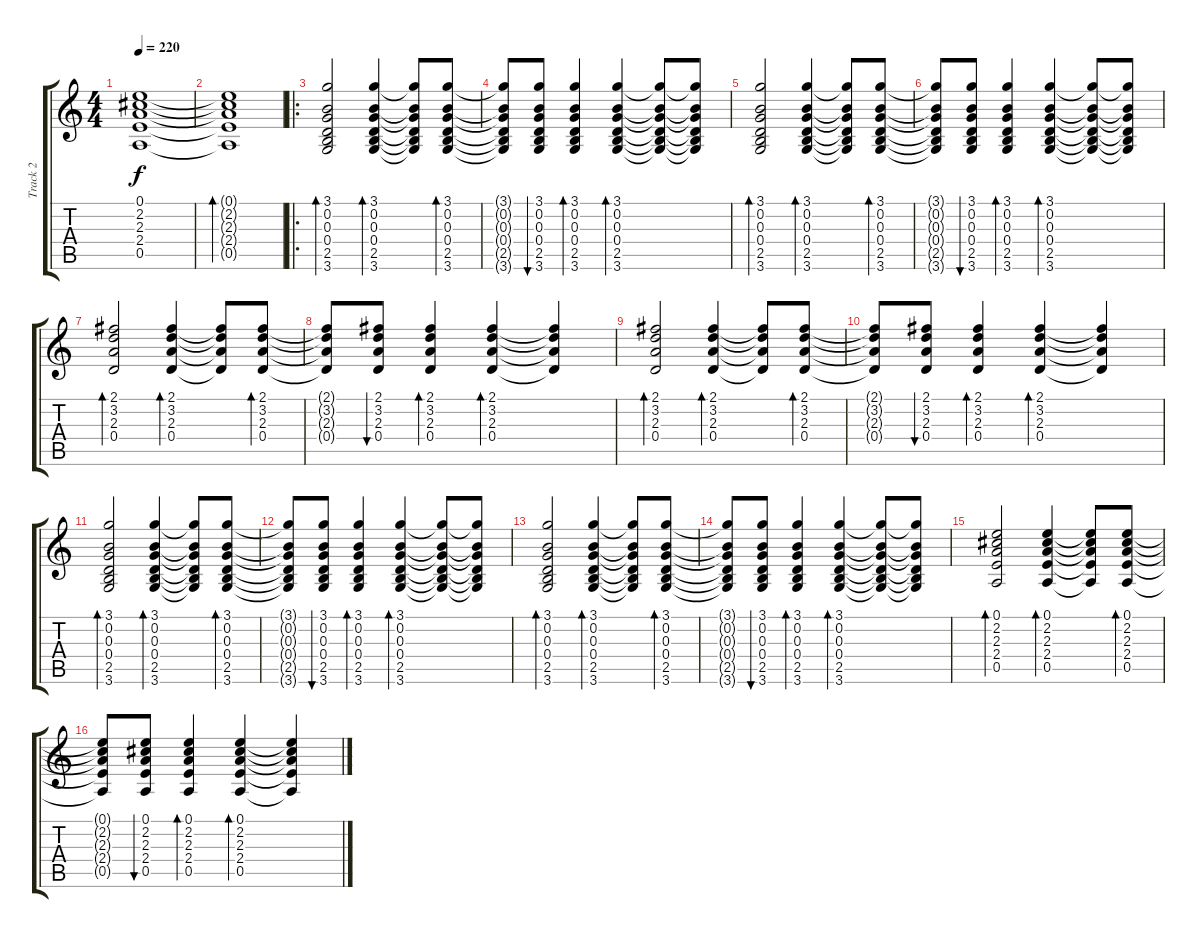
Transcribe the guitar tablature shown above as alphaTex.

\track ("Track 2" "Track 2") {instrument acousticguitarsteel}
\staff {score tabs}
\tuning (E4 B3 G3 D3 A2 E2) {hide}
\ts (4 4)
\tempo 220
\clef g2
\ks c
(0.1{t} 2.2{t} 2.3{t} 2.4{t} 0.5{t}).1{dy f} |
(0.1{t} 2.2{t} 2.3{t} 2.4{t} 0.5{t}).1{bd 60} |
\ro
(3.1 0.2 0.3 0.4 2.5 3.6).2{bd 60} (3.1 0.2 0.3 0.4 2.5 3.6).4{bd 60} (3.1{t} 0.2{t} 0.3{t} 0.4{t} 2.5{t} 3.6{t}).8 (3.1 0.2 0.3 0.4 2.5 3.6).8{bd 60} |
(3.1{t} 0.2{t} 0.3{t} 0.4{t} 2.5{t} 3.6{t}).8 (3.1 0.2 0.3 0.4 2.5 3.6).8{bu 60} (3.1 0.2 0.3 0.4 2.5 3.6).4{bd 60} (3.1 0.2 0.3 0.4 2.5 3.6).4{bd 60} (3.1{t} 0.2{t} 0.3{t} 0.4{t} 2.5{t} 3.6{t}).8 (3.1{t} 0.2{t} 0.3{t} 0.4{t} 2.5{t} 3.6{t}).8 |
(3.1 0.2 0.3 0.4 2.5 3.6).2{bd 60} (3.1 0.2 0.3 0.4 2.5 3.6).4{bd 60} (3.1{t} 0.2{t} 0.3{t} 0.4{t} 2.5{t} 3.6{t}).8 (3.1 0.2 0.3 0.4 2.5 3.6).8{bd 60} |
(3.1{t} 0.2{t} 0.3{t} 0.4{t} 2.5{t} 3.6{t}).8 (3.1 0.2 0.3 0.4 2.5 3.6).8{bu 60} (3.1 0.2 0.3 0.4 2.5 3.6).4{bd 60} (3.1 0.2 0.3 0.4 2.5 3.6).4{bd 60} (3.1{t} 0.2{t} 0.3{t} 0.4{t} 2.5{t} 3.6{t}).8 (3.1{t} 0.2{t} 0.3{t} 0.4{t} 2.5{t} 3.6{t}).8 |
(2.1 3.2 2.3 0.4).2{bd 60} (2.1 3.2 2.3 0.4).4{bd 60} (2.1{t} 3.2{t} 2.3{t} 0.4{t}).8 (2.1 3.2 2.3 0.4).8{bd 60} |
(2.1{t} 3.2{t} 2.3{t} 0.4{t}).8 (2.1 3.2 2.3 0.4).8{bu 60} (2.1 3.2 2.3 0.4).4{bd 60} (2.1 3.2 2.3 0.4).4{bd 60} (2.1{t} 3.2{t} 2.3{t} 0.4{t}).4 |
(2.1 3.2 2.3 0.4).2{bd 60} (2.1 3.2 2.3 0.4).4{bd 60} (2.1{t} 3.2{t} 2.3{t} 0.4{t}).8 (2.1 3.2 2.3 0.4).8{bd 60} |
(2.1{t} 3.2{t} 2.3{t} 0.4{t}).8 (2.1 3.2 2.3 0.4).8{bu 60} (2.1 3.2 2.3 0.4).4{bd 60} (2.1 3.2 2.3 0.4).4{bd 60} (2.1{t} 3.2{t} 2.3{t} 0.4{t}).4 |
(3.1 0.2 0.3 0.4 2.5 3.6).2{bd 60} (3.1 0.2 0.3 0.4 2.5 3.6).4{bd 60} (3.1{t} 0.2{t} 0.3{t} 0.4{t} 2.5{t} 3.6{t}).8 (3.1 0.2 0.3 0.4 2.5 3.6).8{bd 60} |
(3.1{t} 0.2{t} 0.3{t} 0.4{t} 2.5{t} 3.6{t}).8 (3.1 0.2 0.3 0.4 2.5 3.6).8{bu 60} (3.1 0.2 0.3 0.4 2.5 3.6).4{bd 60} (3.1 0.2 0.3 0.4 2.5 3.6).4{bd 60} (3.1{t} 0.2{t} 0.3{t} 0.4{t} 2.5{t} 3.6{t}).8 (3.1{t} 0.2{t} 0.3{t} 0.4{t} 2.5{t} 3.6{t}).8 |
(3.1 0.2 0.3 0.4 2.5 3.6).2{bd 60} (3.1 0.2 0.3 0.4 2.5 3.6).4{bd 60} (3.1{t} 0.2{t} 0.3{t} 0.4{t} 2.5{t} 3.6{t}).8 (3.1 0.2 0.3 0.4 2.5 3.6).8{bd 60} |
(3.1{t} 0.2{t} 0.3{t} 0.4{t} 2.5{t} 3.6{t}).8 (3.1 0.2 0.3 0.4 2.5 3.6).8{bu 60} (3.1 0.2 0.3 0.4 2.5 3.6).4{bd 60} (3.1 0.2 0.3 0.4 2.5 3.6).4{bd 60} (3.1{t} 0.2{t} 0.3{t} 0.4{t} 2.5{t} 3.6{t}).8 (3.1{t} 0.2{t} 0.3{t} 0.4{t} 2.5{t} 3.6{t}).8 |
(0.1 2.2 2.3 2.4 0.5).2{bd 60} (0.1 2.2 2.3 2.4 0.5).4{bd 60} (0.1{t} 2.2{t} 2.3{t} 2.4{t} 0.5{t}).8 (0.1 2.2 2.3 2.4 0.5).8{bd 60} |
(0.1{t} 2.2{t} 2.3{t} 2.4{t} 0.5{t}).8 (0.1 2.2 2.3 2.4 0.5).8{bu 60} (0.1 2.2 2.3 2.4 0.5).4{bd 60} (0.1 2.2 2.3 2.4 0.5).4{bd 60} (0.1{t} 2.2{t} 2.3{t} 2.4{t} 0.5{t}).4
